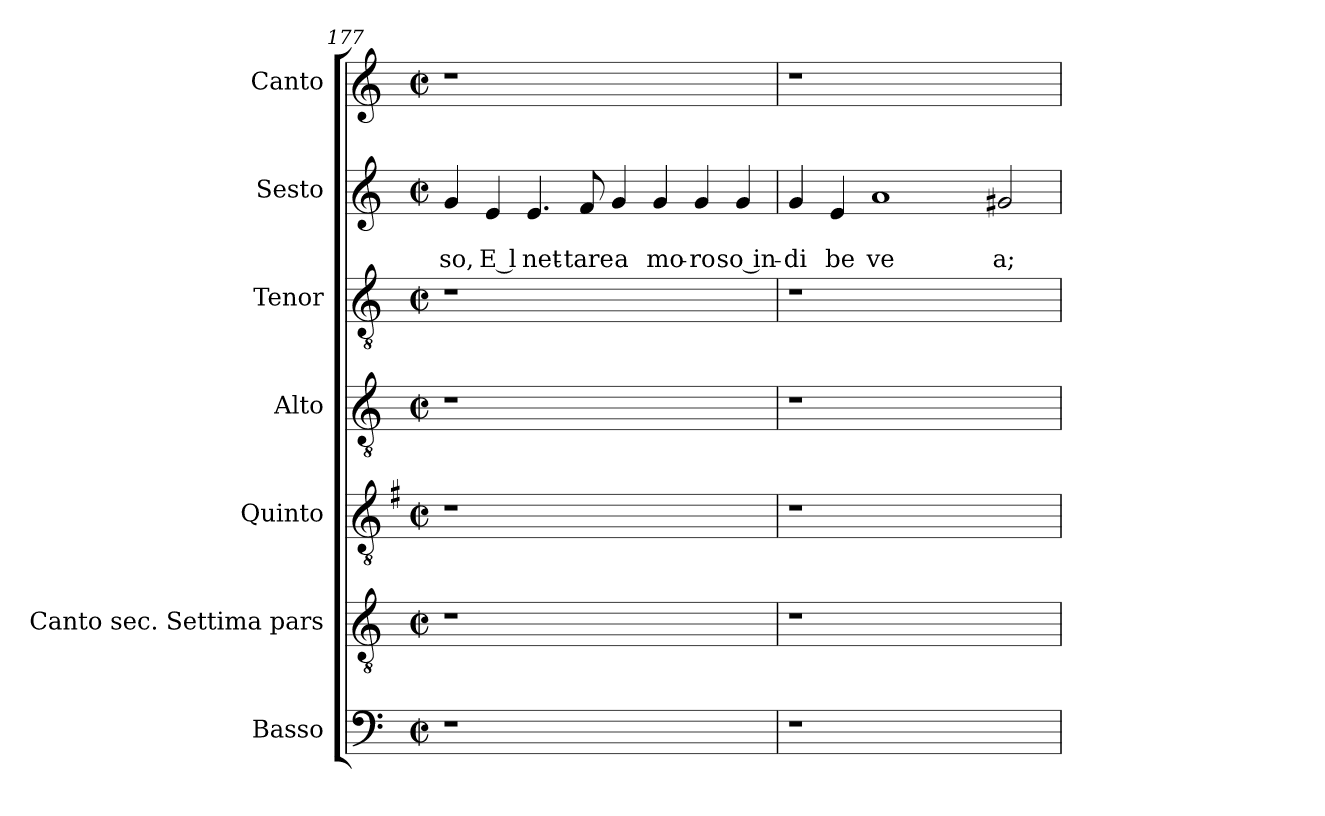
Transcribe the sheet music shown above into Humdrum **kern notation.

**kern	**kern	**kern	**kern	**kern	**kern	**text	**text	**kern
*part7	*part6	*part5	*part4	*part3	*part2	*part2	*part2	*part1
*staff7	*staff6	*staff5	*staff4	*staff3	*staff2	*staff2	*staff2	*staff1
*I"Basso	*I"Canto sec. Settima pars	*I"Quinto	*I"Alto	*I"Tenor	*I"Sesto	*	*	*I"Canto
*	*	*I'Quinto	*I'Alto	*I'Tenor	*I'Sesto	*	*	*I'Canto
*clefF4	*clefGv2	*clefGv2	*clefGv2	*clefGv2	*clefG2	*	*	*clefG2
*k[]	*k[]	*k[f#]	*k[]	*k[]	*k[]	*	*	*k[]
*C:	*C:	*G:	*C:	*C:	*C:	*	*	*C:
*M2/2	*M2/2	*M2/2	*M2/2	*M2/2	*M2/2	*	*	*M2/2
*met(c|)	*met(c|)	*met(c|)	*met(c|)	*met(c|)	*met(c|)	*	*	*met(c|)
=177	=177	=177	=177	=177	=177	=177	=177	=177
!	!	!	!	!	!	!	!LO:LY:b	!
1r	1r	1r	1r	1r	4g/	.	-so,	1r
!	!	!	!	!	!	!	!LO:LY:b:rj	!
.	.	.	.	.	4e/	.	E l	.
!	!	!	!	!	!	!	!LO:LY:b	!
.	.	.	.	.	4.e/	.	net-	.
!	!	!	!	!	!	!	!LO:LY:b	!
.	.	.	.	.	8f/	.	-tare	.
!	!	!	!	!	!	!	!LO:LY:b	!
1ryy	1ryy	1ryy	1ryy	1ryy	4g/	.	a	1ryy
!	!	!	!	!	!	!	!LO:LY:b	!
.	.	.	.	.	4g/	.	mo-	.
!	!	!	!	!	!	!	!LO:LY:b	!
.	.	.	.	.	4g/	.	-ro	.
!	!	!	!	!	!	!	!LO:LY:b:rj	!
.	.	.	.	.	4g/	.	so in-	.
!!LO:LB:g=z
=178	=178	=178	=178	=178	=178	=178	=178	=178
!	!	!	!	!	!	!	!LO:LY:b	!
1r	1r	1r	1r	1r	4g/	.	-di	1r
!	!	!	!	!	!	!	!LO:LY:b	!
.	.	.	.	.	4e/	.	be	.
!	!	!	!	!	!	!	!LO:LY:b	!
.	.	.	.	.	1a	.	ve	.
1ryy	1ryy	1ryy	1ryy	1ryy	.	.	.	1ryy
!	!	!	!	!	!	!	!LO:LY:b	!
.	.	.	.	.	2g#X/	.	a;	.
=	=	=	=	=	=	=	=	=
*-	*-	*-	*-	*-	*-	*-	*-	*-
